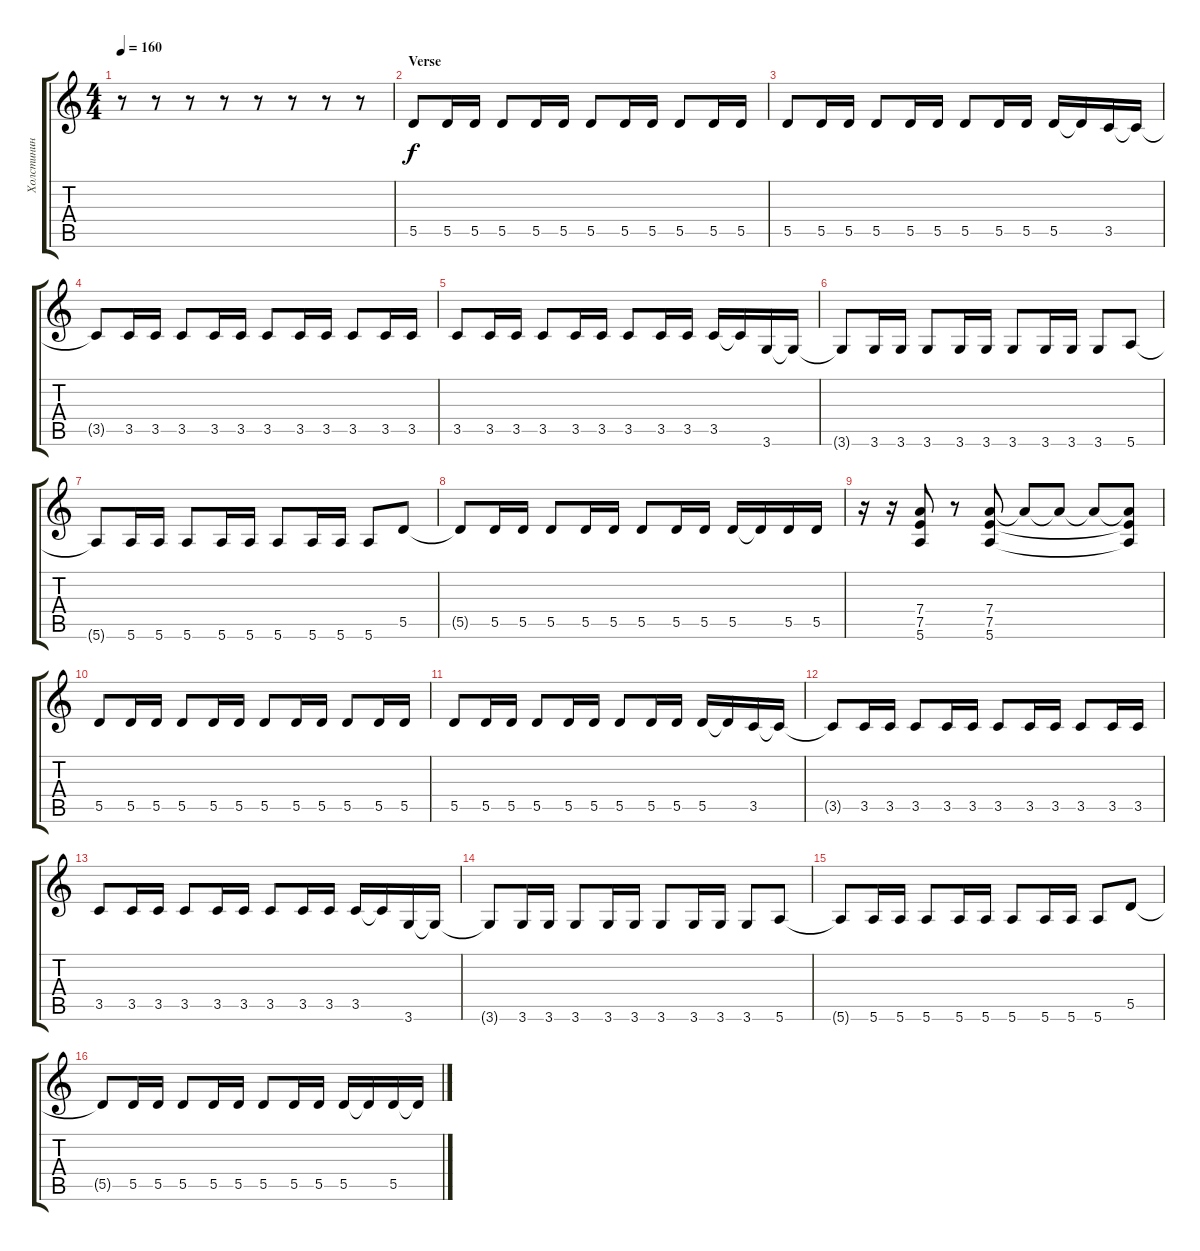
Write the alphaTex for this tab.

\track ("Холстинин (Guitar 2)" "Холстинин ") {instrument distortionguitar}
\staff {score tabs}
\tuning (E4 B3 G3 D3 A2 E2) {hide}
\ts (4 4)
\tempo 160
\clef g2
\ks c
r.8{dy f} r.8 r.8 r.8 r.8 r.8 r.8 r.8 |
\section ("" "Verse")
5.5.8 5.5.16 5.5.16 5.5.8 5.5.16 5.5.16 5.5.8 5.5.16 5.5.16 5.5.8 5.5.16 5.5.16 |
5.5.8 5.5.16 5.5.16 5.5.8 5.5.16 5.5.16 5.5.8 5.5.16 5.5.16 5.5.16 5.5{t}.16 3.5.16 3.5{t}.16 |
3.5{t}.8 3.5.16 3.5.16 3.5.8 3.5.16 3.5.16 3.5.8 3.5.16 3.5.16 3.5.8 3.5.16 3.5.16 |
3.5.8 3.5.16 3.5.16 3.5.8 3.5.16 3.5.16 3.5.8 3.5.16 3.5.16 3.5.16 3.5{t}.16 3.6.16 3.6{t}.16 |
3.6{t}.8 3.6.16 3.6.16 3.6.8 3.6.16 3.6.16 3.6.8 3.6.16 3.6.16 3.6.8 5.6.8 |
5.6{t}.8 5.6.16 5.6.16 5.6.8 5.6.16 5.6.16 5.6.8 5.6.16 5.6.16 5.6.8 5.5.8 |
5.5{t}.8 5.5.16 5.5.16 5.5.8 5.5.16 5.5.16 5.5.8 5.5.16 5.5.16 5.5.16 5.5{t}.16 5.5.16 5.5.16 |
r.16 r.16 (7.4 7.5 5.6).8 r.8 (7.4 7.5 5.6).8 7.4{t}.8 7.4{t}.8 7.4{t}.8 (7.4{t} 7.5{t} 5.6{t}).8 |
5.5.8 5.5.16 5.5.16 5.5.8 5.5.16 5.5.16 5.5.8 5.5.16 5.5.16 5.5.8 5.5.16 5.5.16 |
5.5.8 5.5.16 5.5.16 5.5.8 5.5.16 5.5.16 5.5.8 5.5.16 5.5.16 5.5.16 5.5{t}.16 3.5.16 3.5{t}.16 |
3.5{t}.8 3.5.16 3.5.16 3.5.8 3.5.16 3.5.16 3.5.8 3.5.16 3.5.16 3.5.8 3.5.16 3.5.16 |
3.5.8 3.5.16 3.5.16 3.5.8 3.5.16 3.5.16 3.5.8 3.5.16 3.5.16 3.5.16 3.5{t}.16 3.6.16 3.6{t}.16 |
3.6{t}.8 3.6.16 3.6.16 3.6.8 3.6.16 3.6.16 3.6.8 3.6.16 3.6.16 3.6.8 5.6.8 |
5.6{t}.8 5.6.16 5.6.16 5.6.8 5.6.16 5.6.16 5.6.8 5.6.16 5.6.16 5.6.8 5.5.8 |
5.5{t}.8 5.5.16 5.5.16 5.5.8 5.5.16 5.5.16 5.5.8 5.5.16 5.5.16 5.5.16 5.5{t}.16 5.5.16 5.5{t}.16
